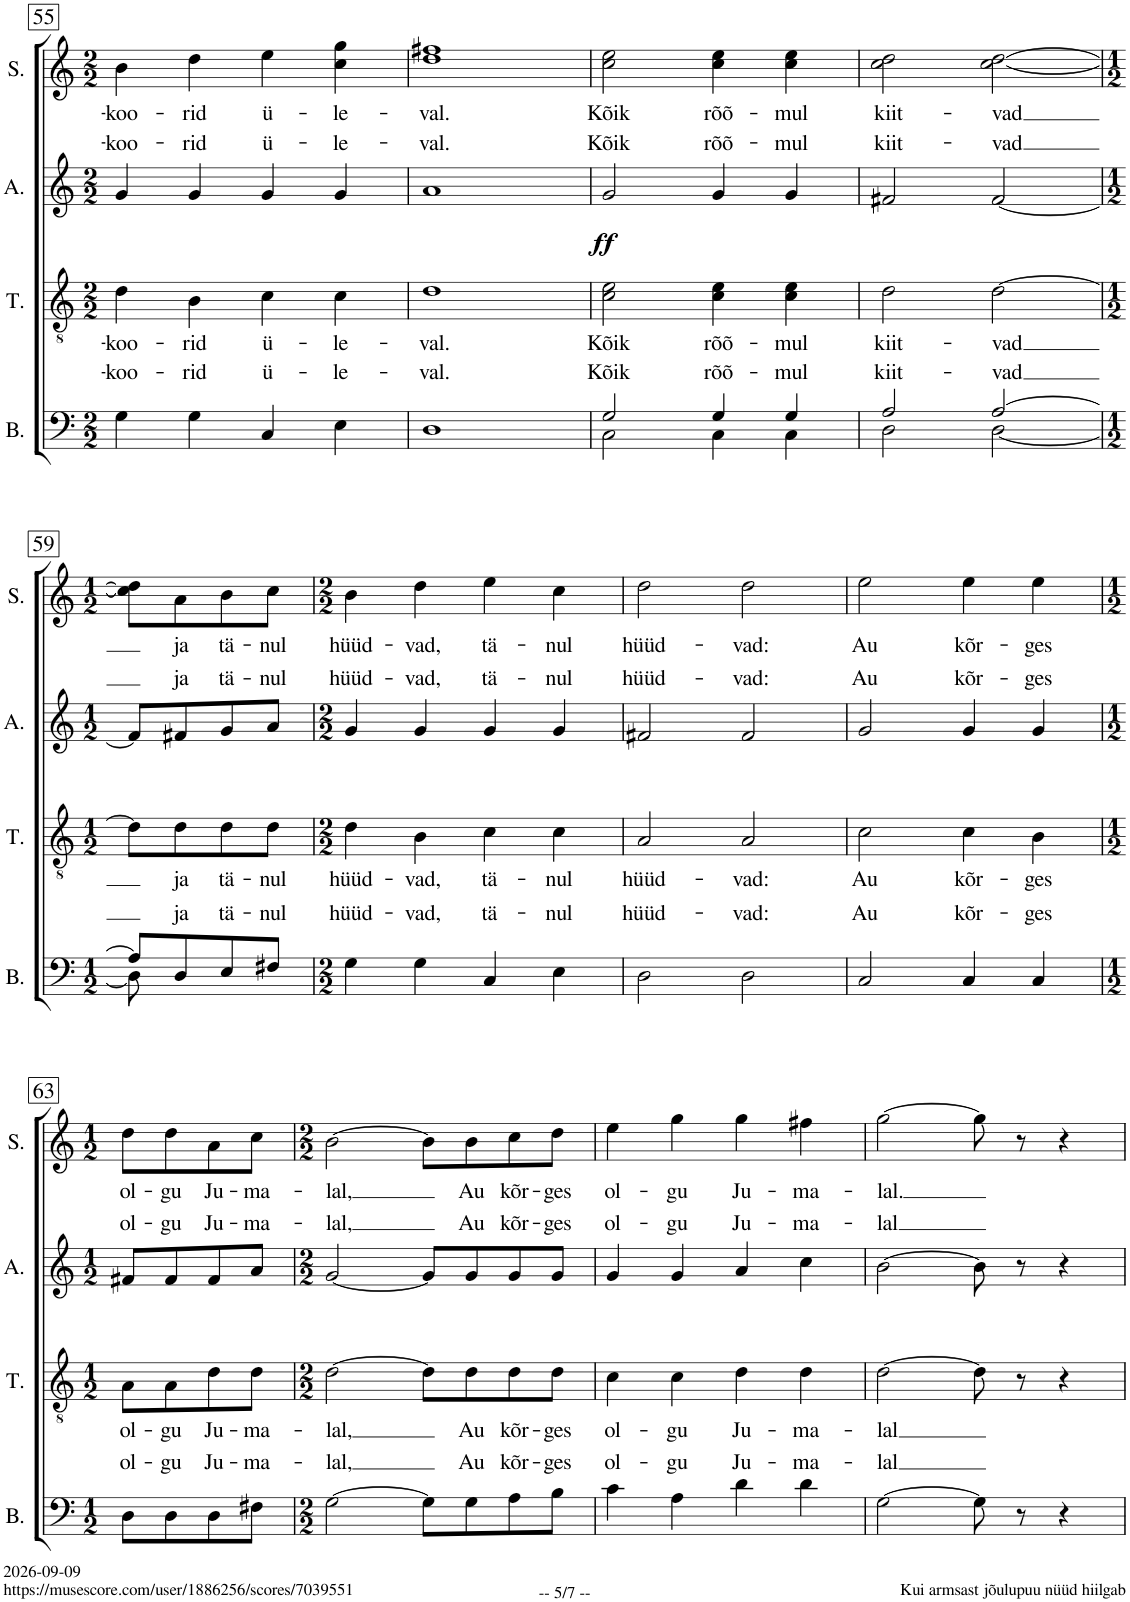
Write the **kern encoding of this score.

**kern	**text	**kern	**text	**dynam	**kern	**text	**kern	**text
*part4	*part4	*part3	*part3	*part3	*part2	*part2	*part1	*part1
*staff4	*staff4	*staff3	*staff3	*staff3	*staff2	*staff2	*staff1	*staff1
*I"Bass	*	*I"Tenor	*	*	*I"Alto	*	*I"Soprano	*
*I'B.	*	*I'T.	*	*	*I'A.	*	*I'S.	*
!!LO:PB:g=z
*clefF4	*	*clefGv2	*	*	*clefG2	*	*clefG2	*
*	*	*	*	*	*Trd1c2	*	*	*
*k[]	*	*k[]	*	*	*k[]	*	*k[]	*
*M2/2	*	*M2/2	*	*	*M2/2	*	*M2/2	*
=55	=55	=55	=55	=55	=55	=55	=55	=55
!	!LO:LY:a	!	!LO:LY:b	!	!	!LO:LY:a	!	!LO:LY:b
4G\	-koo-	4d\	-koo-	.	4g/	-koo-	4b\	-koo-
!	!LO:LY:a	!	!LO:LY:b	!	!	!LO:LY:a	!	!LO:LY:b
4G\	-rid	4B\	-rid	.	4g/	-rid	4dd\	-rid
!	!LO:LY:a	!	!LO:LY:b	!	!	!LO:LY:a	!	!LO:LY:b
4C/	ü-	4c\	ü-	.	4g/	ü-	4ee\	ü-
!	!LO:LY:a	!	!LO:LY:b	!	!	!LO:LY:a	!	!LO:LY:b
4E\	-le-	4c\	-le-	.	4g/	-le-	4cc\ 4gg\	-le-
=56	=56	=56	=56	=56	=56	=56	=56	=56
!	!LO:LY:a	!	!LO:LY:b	!	!	!LO:LY:a	!	!LO:LY:b
1D	-val.	1d	-val.	.	1a	-val.	1dd 1ff#X	-val.
=57	=57	=57	=57	=57	=57	=57	=57	=57
!	!LO:LY:a	!	!LO:LY:b	!LO:DY:a	!	!LO:LY:a	!	!LO:LY:b
*^	*	*	*	*	*	*	*	*
2G/	2C\	Kõik	2c\ 2e\	Kõik	ff	2g/	Kõik	2cc\ 2ee\	Kõik
!	!	!LO:LY:a	!	!LO:LY:b	!	!	!LO:LY:a	!	!LO:LY:b
4G/	4C\	rõõ-	4c\ 4e\	rõõ-	.	4g/	rõõ-	4cc\ 4ee\	rõõ-
!	!	!LO:LY:a	!	!LO:LY:b	!	!	!LO:LY:a	!	!LO:LY:b
4G/	4C\	-mul	4c\ 4e\	-mul	.	4g/	-mul	4cc\ 4ee\	-mul
=58	=58	=58	=58	=58	=58	=58	=58	=58	=58
!	!	!LO:LY:a	!	!LO:LY:b	!	!	!LO:LY:a	!	!LO:LY:b
2A/	2D\	kiit-	2d\	kiit-	.	2f#X/	kiit-	2cc\ 2dd\	kiit-
!	!	!LO:LY:a	!	!LO:LY:b	!	!	!LO:LY:a	!	!LO:LY:b
[2A/	[2D\	-vad	[2d\	-vad	.	[2f#/	-vad	[2cc\ [2dd\	-vad
!!LO:LB:g=z
=59	=59	=59	=59	=59	=59	=59	=59	=59	=59
*M1/2	*	*	*M1/2	*	*	*M1/2	*	*M1/2	*
8A/L]	8D\]	.	8d\L]	.	.	8f#/L]	.	8cc\] 8dd\]L	.
!	!	!LO:LY:a	!	!LO:LY:b	!	!	!LO:LY:a	!	!LO:LY:b
8D/	4.ryy	ja	8d\	ja	.	8f#X/	ja	8a\	ja
!	!	!LO:LY:a	!	!LO:LY:b	!	!	!LO:LY:a	!	!LO:LY:b
8E/	.	tä-	8d\	tä-	.	8g/	tä-	8b\	tä-
!	!	!LO:LY:a	!	!LO:LY:b	!	!	!LO:LY:a	!	!LO:LY:b
8F#X/J	.	-nul	8d\J	-nul	.	8a/J	-nul	8cc\J	-nul
*v	*v	*	*	*	*	*	*	*	*
=60	=60	=60	=60	=60	=60	=60	=60	=60
*M2/2	*	*M2/2	*	*	*M2/2	*	*M2/2	*
!	!LO:LY:a	!	!LO:LY:b	!	!	!LO:LY:a	!	!LO:LY:b
4G\	hüüd-	4d\	hüüd-	.	4g/	hüüd-	4b\	hüüd-
!	!LO:LY:a	!	!LO:LY:b	!	!	!LO:LY:a	!	!LO:LY:b
4G\	-vad,	4B\	-vad,	.	4g/	-vad,	4dd\	-vad,
!	!LO:LY:a	!	!LO:LY:b	!	!	!LO:LY:a	!	!LO:LY:b
4C/	tä-	4c\	tä-	.	4g/	tä-	4ee\	tä-
!	!LO:LY:a	!	!LO:LY:b	!	!	!LO:LY:a	!	!LO:LY:b
4E\	-nul	4c\	-nul	.	4g/	-nul	4cc\	-nul
=61	=61	=61	=61	=61	=61	=61	=61	=61
!	!LO:LY:a	!	!LO:LY:b	!	!	!LO:LY:a	!	!LO:LY:b
2D\	hüüd-	2A/	hüüd-	.	2f#X/	hüüd-	2dd\	hüüd-
!	!LO:LY:a	!	!LO:LY:b	!	!	!LO:LY:a	!	!LO:LY:b
2D\	-vad:	2A/	-vad:	.	2f#/	-vad:	2dd\	-vad:
=62	=62	=62	=62	=62	=62	=62	=62	=62
!	!LO:LY:a	!	!LO:LY:b	!	!	!LO:LY:a	!	!LO:LY:b
2C/	Au	2c\	Au	.	2g/	Au	2ee\	Au
!	!LO:LY:a	!	!LO:LY:b	!	!	!LO:LY:a	!	!LO:LY:b
4C/	kõr-	4c\	kõr-	.	4g/	kõr-	4ee\	kõr-
!	!LO:LY:a	!	!LO:LY:b	!	!	!LO:LY:a	!	!LO:LY:b
4C/	-ges	4B\	-ges	.	4g/	-ges	4ee\	-ges
!!LO:LB:g=z
=63	=63	=63	=63	=63	=63	=63	=63	=63
*M1/2	*	*M1/2	*	*	*M1/2	*	*M1/2	*
!	!LO:LY:a	!	!LO:LY:b	!	!	!LO:LY:a	!	!LO:LY:b
8D\L	ol-	8A\L	ol-	.	8f#X/L	ol-	8dd\L	ol-
!	!LO:LY:a	!	!LO:LY:b	!	!	!LO:LY:a	!	!LO:LY:b
8D\	-gu	8A\	-gu	.	8f#/	-gu	8dd\	-gu
!	!LO:LY:a	!	!LO:LY:b	!	!	!LO:LY:a	!	!LO:LY:b
8D\	Ju-	8d\	Ju-	.	8f#/	Ju-	8a\	Ju-
!	!LO:LY:a	!	!LO:LY:b	!	!	!LO:LY:a	!	!LO:LY:b
8F#X\J	-ma-	8d\J	-ma-	.	8a/J	-ma-	8cc\J	-ma-
=64	=64	=64	=64	=64	=64	=64	=64	=64
*M2/2	*	*M2/2	*	*	*M2/2	*	*M2/2	*
!	!LO:LY:a	!	!LO:LY:b	!	!	!LO:LY:a	!	!LO:LY:b
[2G\	-lal,	[2d\	-lal,	.	[2g/	-lal,	[2b\	-lal,
8G\L]	.	8d\L]	.	.	8g/L]	.	8b\L]	.
!	!LO:LY:a	!	!LO:LY:b	!	!	!LO:LY:a	!	!LO:LY:b
8G\	Au	8d\	Au	.	8g/	Au	8b\	Au
!	!LO:LY:a	!	!LO:LY:b	!	!	!LO:LY:a	!	!LO:LY:b
8A\	kõr-	8d\	kõr-	.	8g/	kõr-	8cc\	kõr-
!	!LO:LY:a	!	!LO:LY:b	!	!	!LO:LY:a	!	!LO:LY:b
8B\J	-ges	8d\J	-ges	.	8g/J	-ges	8dd\J	-ges
=65	=65	=65	=65	=65	=65	=65	=65	=65
!	!LO:LY:a	!	!LO:LY:b	!	!	!LO:LY:a	!	!LO:LY:b
4c\	ol-	4c\	ol-	.	4g/	ol-	4ee\	ol-
!	!LO:LY:a	!	!LO:LY:b	!	!	!LO:LY:a	!	!LO:LY:b
4A\	-gu	4c\	-gu	.	4g/	-gu	4gg\	-gu
!	!LO:LY:a	!	!LO:LY:b	!	!	!LO:LY:a	!	!LO:LY:b
4d\	Ju-	4d\	Ju-	.	4a/	Ju-	4gg\	Ju-
!	!LO:LY:a	!	!LO:LY:b	!	!	!LO:LY:a	!	!LO:LY:b
4d\	-ma-	4d\	-ma-	.	4cc\	-ma-	4ff#X\	-ma-
=66	=66	=66	=66	=66	=66	=66	=66	=66
!	!LO:LY:a	!	!LO:LY:b	!	!	!LO:LY:a	!	!LO:LY:b
[2G\	-lal	[2d\	-lal	.	[2b\	-lal	[2gg\	-lal.
8G\]	.	8d\]	.	.	8b\]	.	8gg\]	.
8r	.	8r	.	.	8r	.	8r	.
4r	.	4r	.	.	4r	.	4r	.
=	=	=	=	=	=	=	=	=
*-	*-	*-	*-	*-	*-	*-	*-	*-
